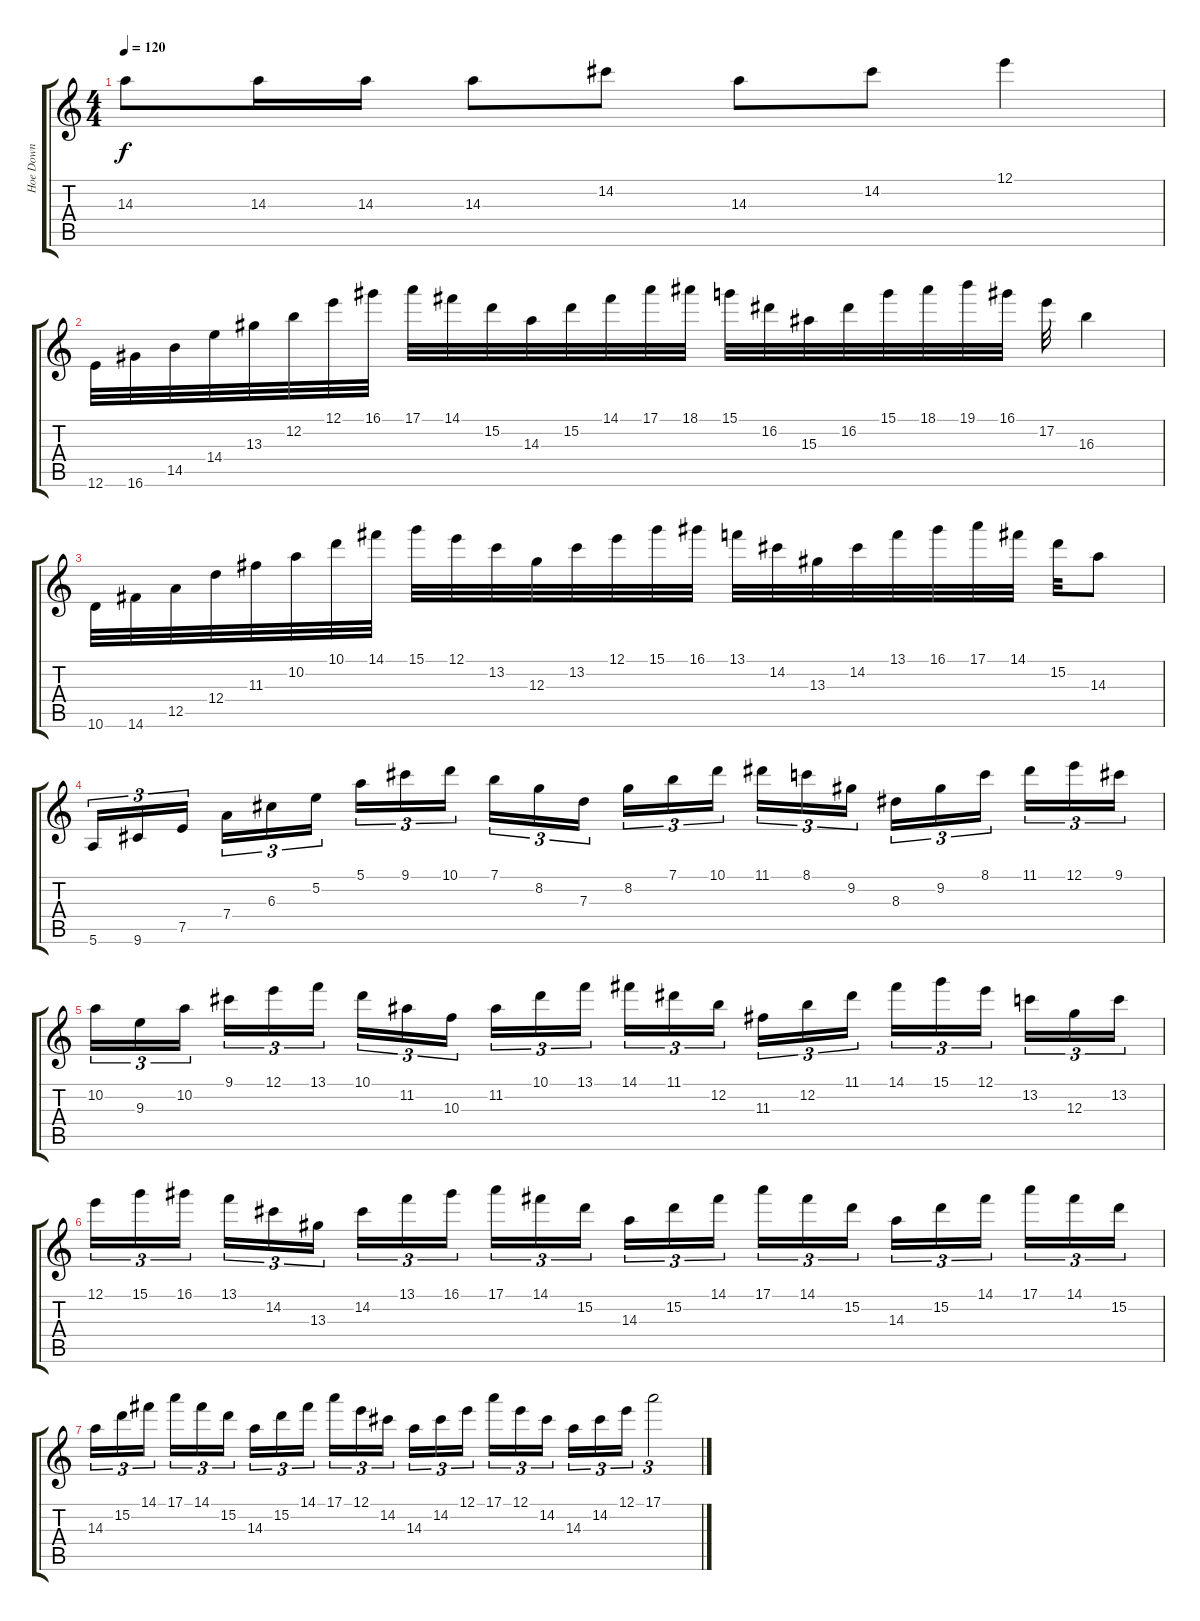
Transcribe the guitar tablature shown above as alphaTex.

\track ("Hoe Down" "Hoe Down") {instrument acousticguitarsteel}
\staff {score tabs}
\tuning (E4 B3 G3 D3 A2 E2) {hide}
\ts (4 4)
\tempo 120
\clef g2
\ks c
14.3.8{dy f} 14.3.16 14.3.16 14.3.8 14.2.8 14.3.8 14.2.8 12.1.4 |
12.6.32 16.6.32 14.5.32 14.4.32 13.3.32 12.2.32 12.1.32 16.1.32 17.1.32 14.1.32 15.2.32 14.3.32 15.2.32 14.1.32 17.1.32 18.1.32 15.1.32 16.2.32 15.3.32 16.2.32 15.1.32 18.1.32 19.1.32 16.1.32 17.2.32 16.3.4 |
10.6.32 14.6.32 12.5.32 12.4.32 11.3.32 10.2.32 10.1.32 14.1.32 15.1.32 12.1.32 13.2.32 12.3.32 13.2.32 12.1.32 15.1.32 16.1.32 13.1.32 14.2.32 13.3.32 14.2.32 13.1.32 16.1.32 17.1.32 14.1.32 15.2.32 14.3.8 |
5.6.16{tu (3 2)} 9.6.16{tu (3 2)} 7.5.16{tu (3 2)} 7.4.16{tu (3 2)} 6.3.16{tu (3 2)} 5.2.16{tu (3 2)} 5.1.16{tu (3 2)} 9.1.16{tu (3 2)} 10.1.16{tu (3 2)} 7.1.16{tu (3 2)} 8.2.16{tu (3 2)} 7.3.16{tu (3 2)} 8.2.16{tu (3 2)} 7.1.16{tu (3 2)} 10.1.16{tu (3 2)} 11.1.16{tu (3 2)} 8.1.16{tu (3 2)} 9.2.16{tu (3 2)} 8.3.16{tu (3 2)} 9.2.16{tu (3 2)} 8.1.16{tu (3 2)} 11.1.16{tu (3 2)} 12.1.16{tu (3 2)} 9.1.16{tu (3 2)} |
10.2.16{tu (3 2)} 9.3.16{tu (3 2)} 10.2.16{tu (3 2)} 9.1.16{tu (3 2)} 12.1.16{tu (3 2)} 13.1.16{tu (3 2)} 10.1.16{tu (3 2)} 11.2.16{tu (3 2)} 10.3.16{tu (3 2)} 11.2.16{tu (3 2)} 10.1.16{tu (3 2)} 13.1.16{tu (3 2)} 14.1.16{tu (3 2)} 11.1.16{tu (3 2)} 12.2.16{tu (3 2)} 11.3.16{tu (3 2)} 12.2.16{tu (3 2)} 11.1.16{tu (3 2)} 14.1.16{tu (3 2)} 15.1.16{tu (3 2)} 12.1.16{tu (3 2)} 13.2.16{tu (3 2)} 12.3.16{tu (3 2)} 13.2.16{tu (3 2)} |
12.1.16{tu (3 2)} 15.1.16{tu (3 2)} 16.1.16{tu (3 2)} 13.1.16{tu (3 2)} 14.2.16{tu (3 2)} 13.3.16{tu (3 2)} 14.2.16{tu (3 2)} 13.1.16{tu (3 2)} 16.1.16{tu (3 2)} 17.1.16{tu (3 2)} 14.1.16{tu (3 2)} 15.2.16{tu (3 2)} 14.3.16{tu (3 2)} 15.2.16{tu (3 2)} 14.1.16{tu (3 2)} 17.1.16{tu (3 2)} 14.1.16{tu (3 2)} 15.2.16{tu (3 2)} 14.3.16{tu (3 2)} 15.2.16{tu (3 2)} 14.1.16{tu (3 2)} 17.1.16{tu (3 2)} 14.1.16{tu (3 2)} 15.2.16{tu (3 2)} |
14.3.16{tu (3 2)} 15.2.16{tu (3 2)} 14.1.16{tu (3 2)} 17.1.16{tu (3 2)} 14.1.16{tu (3 2)} 15.2.16{tu (3 2)} 14.3.16{tu (3 2)} 15.2.16{tu (3 2)} 14.1.16{tu (3 2)} 17.1.16{tu (3 2)} 12.1.16{tu (3 2)} 14.2.16{tu (3 2)} 14.3.16{tu (3 2)} 14.2.16{tu (3 2)} 12.1.16{tu (3 2)} 17.1.16{tu (3 2)} 12.1.16{tu (3 2)} 14.2.16{tu (3 2)} 14.3.16{tu (3 2)} 14.2.16{tu (3 2)} 12.1.16{tu (3 2)} 17.1.2{tu (3 2)}
